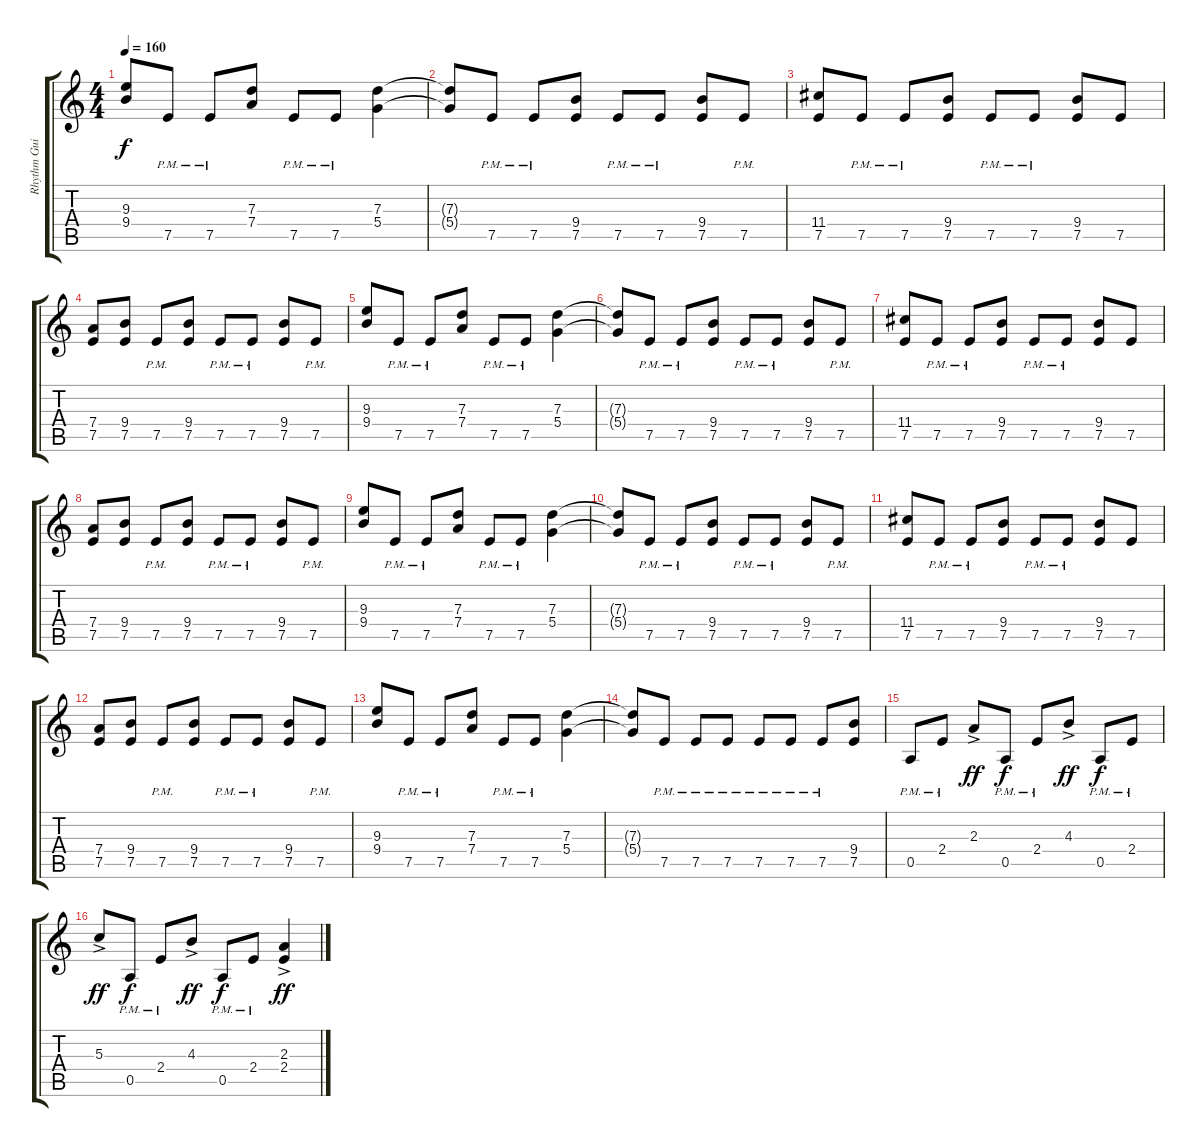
\track ("Rhythm Guitar" "Rhythm Gui") {instrument distortionguitar}
\staff {score tabs}
\tuning (E4 B3 G3 D3 A2 E2) {hide}
\ts (4 4)
\tempo 160
\clef g2
\ks c
(9.3 9.4).8{dy f} 7.5{pm}.8 7.5{pm}.8 (7.3 7.4).8 7.5{pm}.8 7.5{pm}.8 (7.3 5.4).4 |
(7.3{t} 5.4{t}).8 7.5{pm}.8 7.5{pm}.8 (9.4 7.5).8 7.5{pm}.8 7.5{pm}.8 (9.4 7.5).8 7.5{pm}.8 |
(11.4 7.5).8 7.5{pm}.8 7.5{pm}.8 (9.4 7.5).8 7.5{pm}.8 7.5{pm}.8 (9.4 7.5).8 7.5.8 |
(7.4 7.5).8 (9.4 7.5).8 7.5{pm}.8 (9.4 7.5).8 7.5{pm}.8 7.5{pm}.8 (9.4 7.5).8 7.5{pm}.8 |
(9.3 9.4).8 7.5{pm}.8 7.5{pm}.8 (7.3 7.4).8 7.5{pm}.8 7.5{pm}.8 (7.3 5.4).4 |
(7.3{t} 5.4{t}).8 7.5{pm}.8 7.5{pm}.8 (9.4 7.5).8 7.5{pm}.8 7.5{pm}.8 (9.4 7.5).8 7.5{pm}.8 |
(11.4 7.5).8 7.5{pm}.8 7.5{pm}.8 (9.4 7.5).8 7.5{pm}.8 7.5{pm}.8 (9.4 7.5).8 7.5.8 |
(7.4 7.5).8 (9.4 7.5).8 7.5{pm}.8 (9.4 7.5).8 7.5{pm}.8 7.5{pm}.8 (9.4 7.5).8 7.5{pm}.8 |
(9.3 9.4).8 7.5{pm}.8 7.5{pm}.8 (7.3 7.4).8 7.5{pm}.8 7.5{pm}.8 (7.3 5.4).4 |
(7.3{t} 5.4{t}).8 7.5{pm}.8 7.5{pm}.8 (9.4 7.5).8 7.5{pm}.8 7.5{pm}.8 (9.4 7.5).8 7.5{pm}.8 |
(11.4 7.5).8 7.5{pm}.8 7.5{pm}.8 (9.4 7.5).8 7.5{pm}.8 7.5{pm}.8 (9.4 7.5).8 7.5.8 |
(7.4 7.5).8 (9.4 7.5).8 7.5{pm}.8 (9.4 7.5).8 7.5{pm}.8 7.5{pm}.8 (9.4 7.5).8 7.5{pm}.8 |
(9.3 9.4).8 7.5{pm}.8 7.5{pm}.8 (7.3 7.4).8 7.5{pm}.8 7.5{pm}.8 (7.3 5.4).4 |
(7.3{t} 5.4{t}).8 7.5{pm}.8 7.5{pm}.8 7.5{pm}.8 7.5{pm}.8 7.5{pm}.8 7.5{pm}.8 (9.4 7.5).8 |
0.5{pm}.8 2.4{pm}.8 2.3{ac}.8{dy ff} 0.5{pm}.8{dy f} 2.4{pm}.8 4.3{ac}.8{dy ff} 0.5{pm}.8{dy f} 2.4{pm}.8 |
5.3{ac}.8{dy ff} 0.5{pm}.8{dy f} 2.4{pm}.8 4.3{ac}.8{dy ff} 0.5{pm}.8{dy f} 2.4{pm}.8 (2.3{ac} 2.4{ac}).4{dy ff}
